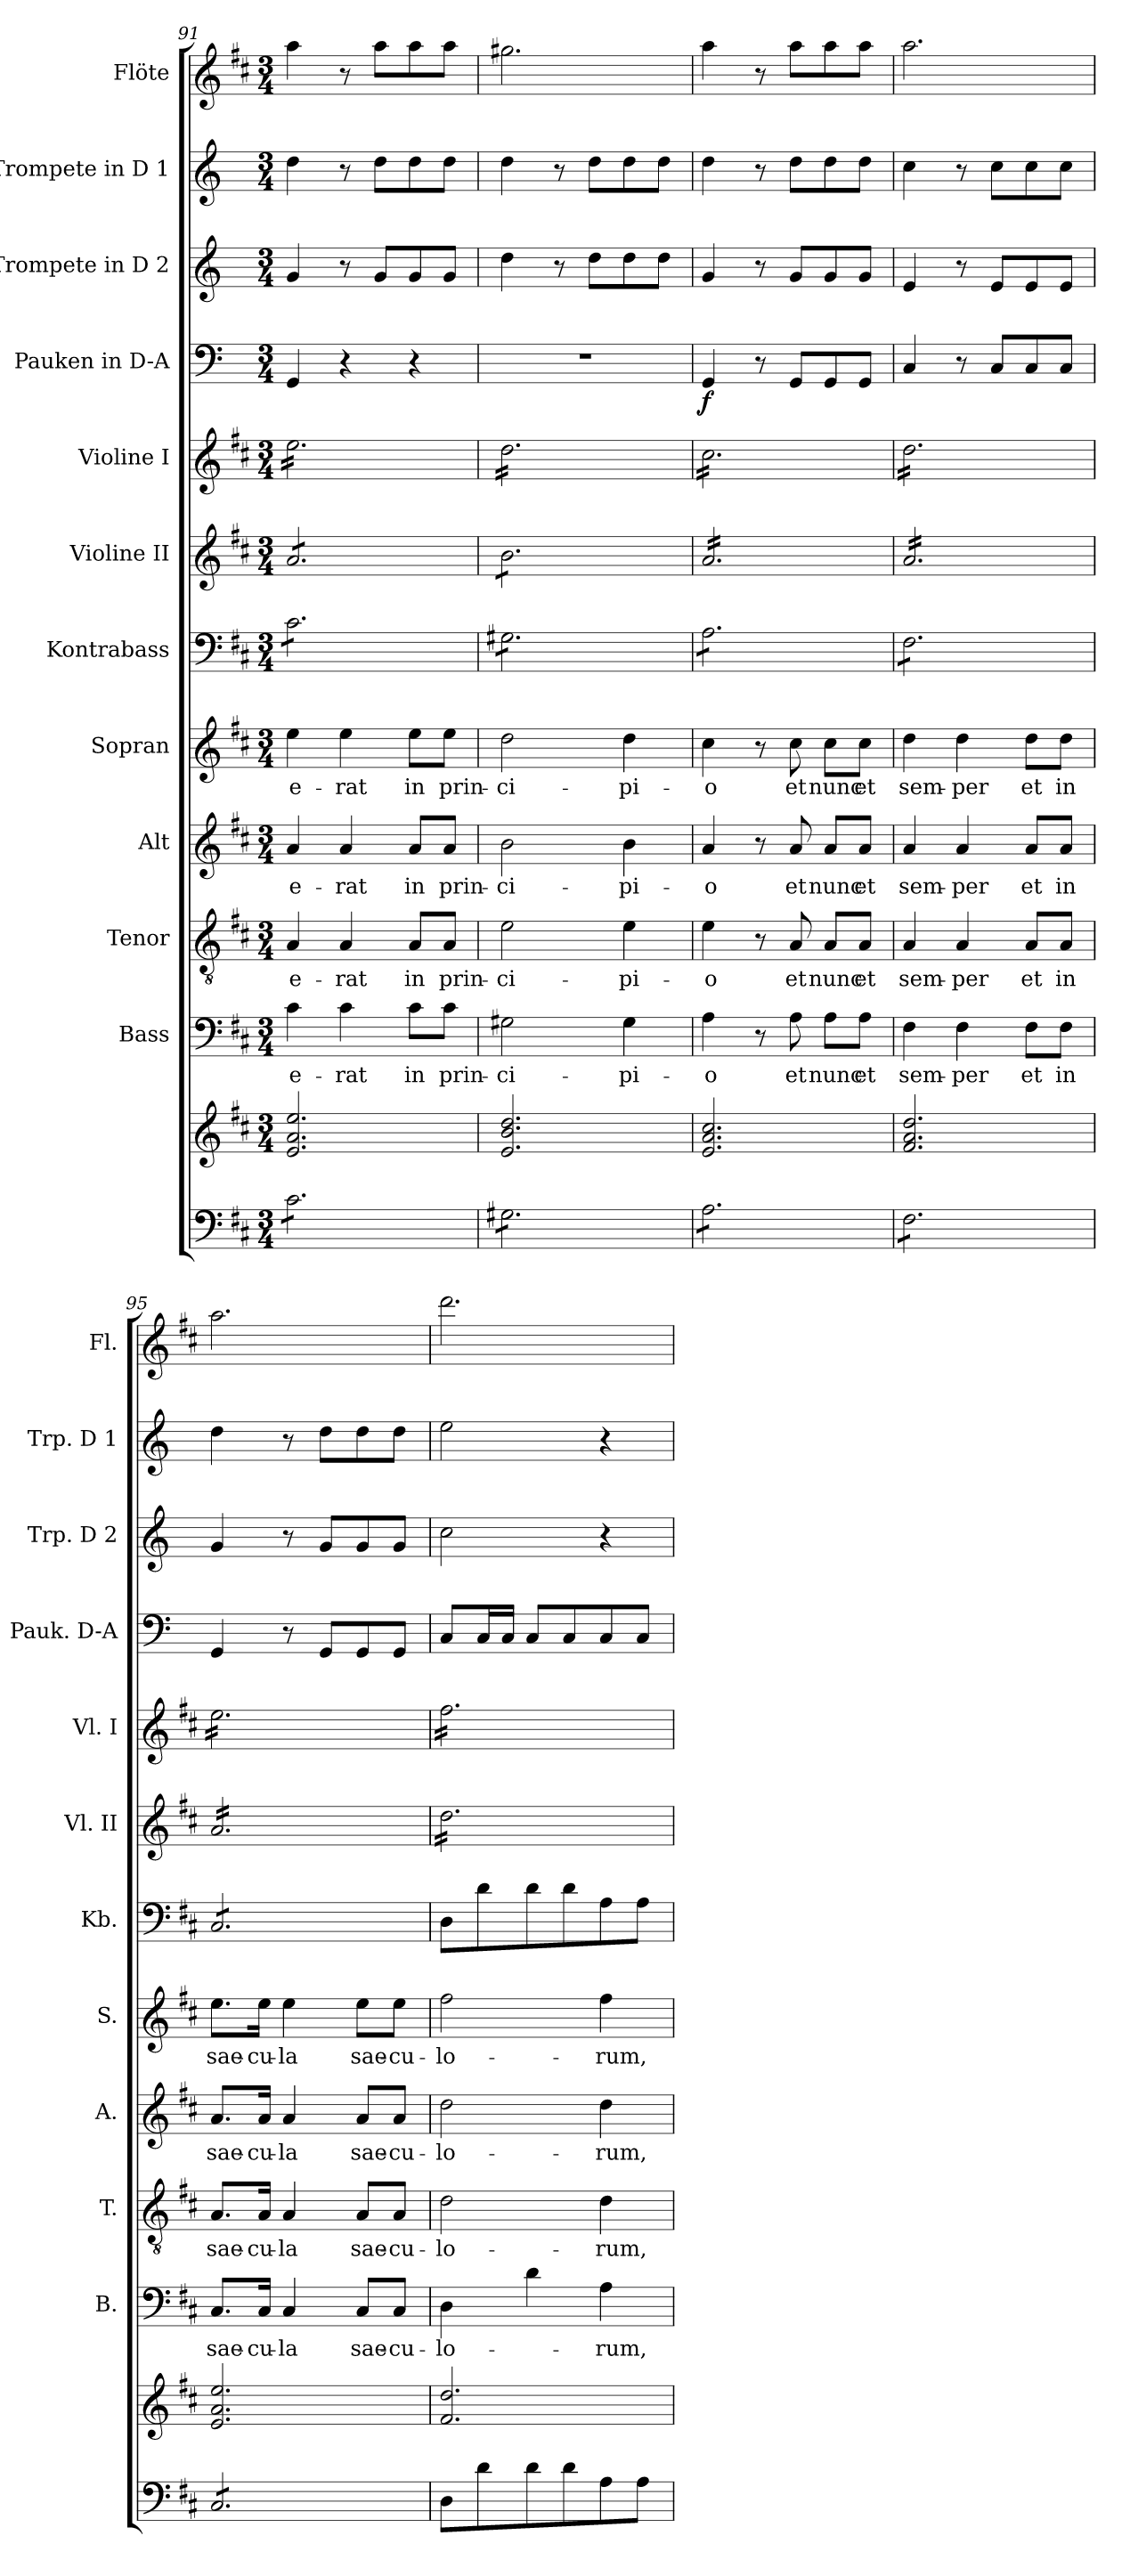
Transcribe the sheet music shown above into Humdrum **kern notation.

**kern	**kern	**kern	**text	**kern	**text	**kern	**text	**kern	**text	**kern	**kern	**kern	**kern	**dynam	**kern	**kern	**kern
*part12	*part12	*part11	*part11	*part10	*part10	*part9	*part9	*part8	*part8	*part7	*part6	*part5	*part4	*part4	*part3	*part2	*part1
*staff13	*staff12	*staff11	*staff11	*staff10	*staff10	*staff9	*staff9	*staff8	*staff8	*staff7	*staff6	*staff5	*staff4	*staff4	*staff3	*staff2	*staff1
*	*	*I"Bass	*	*I"Tenor	*	*I"Alt	*	*I"Sopran	*	*I"Kontrabass	*I"Violine II	*I"Violine I	*I"Pauken in D-A	*	*I"Trompete in D 2	*I"Trompete in D 1	*I"Flöte
*	*	*I'B.	*	*I'T.	*	*I'A.	*	*I'S.	*	*I'Kb.	*I'Vl. II	*I'Vl. I	*I'Pauk. D-A	*	*I'Trp. D 2	*I'Trp. D 1	*I'Fl.
*clefF4	*clefG2	*clefF4	*	*clefGv2	*	*clefG2	*	*clefG2	*	*clefF4	*clefG2	*clefG2	*clefF4	*	*clefG2	*clefG2	*clefG2
*	*	*	*	*	*	*	*	*	*	*ITrd7c12	*	*	*ITrd-1c-2	*	*ITrd-1c-2	*ITrd-1c-2	*
*k[f#c#]	*k[f#c#]	*k[f#c#]	*	*k[f#c#]	*	*k[f#c#]	*	*k[f#c#]	*	*k[f#c#]	*k[f#c#]	*k[f#c#]	*k[f#c#]	*	*k[f#c#]	*k[f#c#]	*k[f#c#]
*D:	*D:	*D:	*	*D:	*	*D:	*	*D:	*	*D:	*D:	*D:	*D:	*	*D:	*D:	*D:
*M3/4	*M3/4	*M3/4	*	*M3/4	*	*M3/4	*	*M3/4	*	*M3/4	*M3/4	*M3/4	*M3/4	*	*M3/4	*M3/4	*M3/4
=91	=91	=91	=91	=91	=91	=91	=91	=91	=91	=91	=91	=91	=91	=91	=91	=91	=91
!	!	!	!LO:LY:b	!	!LO:LY:b	!	!LO:LY:b	!	!LO:LY:b	!	!	!	!	!	!	!	!
*tremolo	*	*	*	*	*	*	*	*	*	*	*	*	*	*	*	*	*
*	*	*	*	*	*	*	*	*	*	*tremolo	*	*	*	*	*	*	*
*	*	*	*	*	*	*	*	*	*	*	*tremolo	*	*	*	*	*	*
*	*	*	*	*	*	*	*	*	*	*	*	*tremolo	*	*	*	*	*
8c#\L	2.e/ 2.a/ 2.ee/	4c#\	e-	4A/	e-	4a/	e-	4ee\	e-	8C#\L	8a/L	16ee\LL	4AA/	.	4a/	4ee\	4aa\
.	.	.	.	.	.	.	.	.	.	.	.	16ee\	.	.	.	.	.
8c#\	.	.	.	.	.	.	.	.	.	8C#\	8a/	16ee\	.	.	.	.	.
.	.	.	.	.	.	.	.	.	.	.	.	16ee\	.	.	.	.	.
!	!	!	!LO:LY:b	!	!LO:LY:b	!	!LO:LY:b	!	!LO:LY:b	!	!	!	!	!	!	!	!
8c#\	.	4c#\	-rat	4A/	-rat	4a/	-rat	4ee\	-rat	8C#\	8a/	16ee\	4r	.	8r	8r	8r
.	.	.	.	.	.	.	.	.	.	.	.	16ee\	.	.	.	.	.
8c#\	.	.	.	.	.	.	.	.	.	8C#\	8a/	16ee\	.	.	8a/L	8ee\L	8aa\L
.	.	.	.	.	.	.	.	.	.	.	.	16ee\	.	.	.	.	.
!	!	!	!LO:LY:b	!	!LO:LY:b	!	!LO:LY:b	!	!LO:LY:b	!	!	!	!	!	!	!	!
8c#\	.	8c#\L	in	8A/L	in	8a/L	in	8ee\L	in	8C#\	8a/	16ee\	4r	.	8a/	8ee\	8aa\
.	.	.	.	.	.	.	.	.	.	.	.	16ee\	.	.	.	.	.
!	!	!	!LO:LY:b	!	!LO:LY:b	!	!LO:LY:b	!	!LO:LY:b	!	!	!	!	!	!	!	!
8c#\J	.	8c#\J	prin-	8A/J	prin-	8a/J	prin-	8ee\J	prin-	8C#\J	8a/J	16ee\	.	.	8a/J	8ee\J	8aa\J
.	.	.	.	.	.	.	.	.	.	.	.	16ee\JJ	.	.	.	.	.
!!LO:PB:g=z
=92	=92	=92	=92	=92	=92	=92	=92	=92	=92	=92	=92	=92	=92	=92	=92	=92	=92
!	!	!	!LO:LY:b	!	!LO:LY:b	!	!LO:LY:b	!	!LO:LY:b	!	!	!	!	!	!	!	!
8G#X\L	2.e/ 2.b/ 2.dd/	2G#X\	-ci-	2e\	-ci-	2b\	-ci-	2dd\	-ci-	8GG#X\L	8b\L	16dd\LL	2.r	.	4ee\	4ee\	2.gg#X\
.	.	.	.	.	.	.	.	.	.	.	.	16dd\	.	.	.	.	.
8G#X\	.	.	.	.	.	.	.	.	.	8GG#X\	8b\	16dd\	.	.	.	.	.
.	.	.	.	.	.	.	.	.	.	.	.	16dd\	.	.	.	.	.
8G#X\	.	.	.	.	.	.	.	.	.	8GG#X\	8b\	16dd\	.	.	8r	8r	.
.	.	.	.	.	.	.	.	.	.	.	.	16dd\	.	.	.	.	.
8G#X\	.	.	.	.	.	.	.	.	.	8GG#X\	8b\	16dd\	.	.	8ee\L	8ee\L	.
.	.	.	.	.	.	.	.	.	.	.	.	16dd\	.	.	.	.	.
!	!	!	!LO:LY:b	!	!LO:LY:b	!	!LO:LY:b	!	!LO:LY:b	!	!	!	!	!	!	!	!
8G#X\	.	4G#\	-pi-	4e\	-pi-	4b\	-pi-	4dd\	-pi-	8GG#X\	8b\	16dd\	.	.	8ee\	8ee\	.
.	.	.	.	.	.	.	.	.	.	.	.	16dd\	.	.	.	.	.
8G#X\J	.	.	.	.	.	.	.	.	.	8GG#X\J	8b\J	16dd\	.	.	8ee\J	8ee\J	.
.	.	.	.	.	.	.	.	.	.	.	.	16dd\JJ	.	.	.	.	.
=93	=93	=93	=93	=93	=93	=93	=93	=93	=93	=93	=93	=93	=93	=93	=93	=93	=93
!	!	!	!LO:LY:b	!	!LO:LY:b	!	!LO:LY:b	!	!LO:LY:b	!	!	!	!	!LO:DY:b	!	!	!
8A\L	2.e/ 2.a/ 2.cc#/	4A\	-o	4e\	-o	4a/	-o	4cc#\	-o	8AA\L	16a/LL	16cc#\LL	4AA/	f	4a/	4ee\	4aa\
.	.	.	.	.	.	.	.	.	.	.	16a/	16cc#\	.	.	.	.	.
8A\	.	.	.	.	.	.	.	.	.	8AA\	16a/	16cc#\	.	.	.	.	.
.	.	.	.	.	.	.	.	.	.	.	16a/	16cc#\	.	.	.	.	.
8A\	.	8r	.	8r	.	8r	.	8r	.	8AA\	16a/	16cc#\	8r	.	8r	8r	8r
.	.	.	.	.	.	.	.	.	.	.	16a/	16cc#\	.	.	.	.	.
!	!	!	!LO:LY:b	!	!LO:LY:b	!	!LO:LY:b	!	!LO:LY:b	!	!	!	!	!	!	!	!
8A\	.	8A\	et	8A/	et	8a/	et	8cc#\	et	8AA\	16a/	16cc#\	8AA/L	.	8a/L	8ee\L	8aa\L
.	.	.	.	.	.	.	.	.	.	.	16a/	16cc#\	.	.	.	.	.
!	!	!	!LO:LY:b	!	!LO:LY:b	!	!LO:LY:b	!	!LO:LY:b	!	!	!	!	!	!	!	!
8A\	.	8A\L	nunc	8A/L	nunc	8a/L	nunc	8cc#\L	nunc	8AA\	16a/	16cc#\	8AA/	.	8a/	8ee\	8aa\
.	.	.	.	.	.	.	.	.	.	.	16a/	16cc#\	.	.	.	.	.
!	!	!	!LO:LY:b	!	!LO:LY:b	!	!LO:LY:b	!	!LO:LY:b	!	!	!	!	!	!	!	!
8A\J	.	8A\J	et	8A/J	et	8a/J	et	8cc#\J	et	8AA\J	16a/	16cc#\	8AA/J	.	8a/J	8ee\J	8aa\J
.	.	.	.	.	.	.	.	.	.	.	16a/JJ	16cc#\JJ	.	.	.	.	.
=94	=94	=94	=94	=94	=94	=94	=94	=94	=94	=94	=94	=94	=94	=94	=94	=94	=94
!	!	!	!LO:LY:b	!	!LO:LY:b	!	!LO:LY:b	!	!LO:LY:b	!	!	!	!	!	!	!	!
8F#\L	2.f#/ 2.a/ 2.dd/	4F#\	sem-	4A/	sem-	4a/	sem-	4dd\	sem-	8FF#\L	16a/LL	16dd\LL	4D/	.	4f#/	4dd\	2.aa\
.	.	.	.	.	.	.	.	.	.	.	16a/	16dd\	.	.	.	.	.
8F#\	.	.	.	.	.	.	.	.	.	8FF#\	16a/	16dd\	.	.	.	.	.
.	.	.	.	.	.	.	.	.	.	.	16a/	16dd\	.	.	.	.	.
!	!	!	!LO:LY:b	!	!LO:LY:b	!	!LO:LY:b	!	!LO:LY:b	!	!	!	!	!	!	!	!
8F#\	.	4F#\	-per	4A/	-per	4a/	-per	4dd\	-per	8FF#\	16a/	16dd\	8r	.	8r	8r	.
.	.	.	.	.	.	.	.	.	.	.	16a/	16dd\	.	.	.	.	.
8F#\	.	.	.	.	.	.	.	.	.	8FF#\	16a/	16dd\	8D/L	.	8f#/L	8dd\L	.
.	.	.	.	.	.	.	.	.	.	.	16a/	16dd\	.	.	.	.	.
!	!	!	!LO:LY:b	!	!LO:LY:b	!	!LO:LY:b	!	!LO:LY:b	!	!	!	!	!	!	!	!
8F#\	.	8F#\L	et	8A/L	et	8a/L	et	8dd\L	et	8FF#\	16a/	16dd\	8D/	.	8f#/	8dd\	.
.	.	.	.	.	.	.	.	.	.	.	16a/	16dd\	.	.	.	.	.
!	!	!	!LO:LY:b	!	!LO:LY:b	!	!LO:LY:b	!	!LO:LY:b	!	!	!	!	!	!	!	!
8F#\J	.	8F#\J	in	8A/J	in	8a/J	in	8dd\J	in	8FF#\J	16a/	16dd\	8D/J	.	8f#/J	8dd\J	.
.	.	.	.	.	.	.	.	.	.	.	16a/JJ	16dd\JJ	.	.	.	.	.
=95	=95	=95	=95	=95	=95	=95	=95	=95	=95	=95	=95	=95	=95	=95	=95	=95	=95
!	!	!	!LO:LY:b	!	!LO:LY:b	!	!LO:LY:b	!	!LO:LY:b	!	!	!	!	!	!	!	!
8C#/L	2.e/ 2.a/ 2.ee/	8.C#/L	sae-	8.A/L	sae-	8.a/L	sae-	8.ee\L	sae-	8CC#/L	16a/LL	16ee\LL	4AA/	.	4a/	4ee\	2.aa\
.	.	.	.	.	.	.	.	.	.	.	16a/	16ee\	.	.	.	.	.
8C#/	.	.	.	.	.	.	.	.	.	8CC#/	16a/	16ee\	.	.	.	.	.
!	!	!	!LO:LY:b	!	!LO:LY:b	!	!LO:LY:b	!	!LO:LY:b	!	!	!	!	!	!	!	!
.	.	16C#/Jk	-cu-	16A/Jk	-cu-	16a/Jk	-cu-	16ee\Jk	-cu-	.	16a/	16ee\	.	.	.	.	.
!	!	!	!LO:LY:b	!	!LO:LY:b	!	!LO:LY:b	!	!LO:LY:b	!	!	!	!	!	!	!	!
8C#/	.	4C#/	-la	4A/	-la	4a/	-la	4ee\	-la	8CC#/	16a/	16ee\	8r	.	8r	8r	.
.	.	.	.	.	.	.	.	.	.	.	16a/	16ee\	.	.	.	.	.
8C#/	.	.	.	.	.	.	.	.	.	8CC#/	16a/	16ee\	8AA/L	.	8a/L	8ee\L	.
.	.	.	.	.	.	.	.	.	.	.	16a/	16ee\	.	.	.	.	.
!	!	!	!LO:LY:b	!	!LO:LY:b	!	!LO:LY:b	!	!LO:LY:b	!	!	!	!	!	!	!	!
8C#/	.	8C#/L	sae-	8A/L	sae-	8a/L	sae-	8ee\L	sae-	8CC#/	16a/	16ee\	8AA/	.	8a/	8ee\	.
.	.	.	.	.	.	.	.	.	.	.	16a/	16ee\	.	.	.	.	.
!	!	!	!LO:LY:b	!	!LO:LY:b	!	!LO:LY:b	!	!LO:LY:b	!	!	!	!	!	!	!	!
8C#/J	.	8C#/J	-cu-	8A/J	-cu-	8a/J	-cu-	8ee\J	-cu-	8CC#/J	16a/	16ee\	8AA/J	.	8a/J	8ee\J	.
*	*	*	*	*	*	*	*	*	*	*Xtremolo	*	*	*	*	*	*	*
*Xtremolo	*	*	*	*	*	*	*	*	*	*	*	*	*	*	*	*	*
.	.	.	.	.	.	.	.	.	.	.	16a/JJ	16ee\JJ	.	.	.	.	.
=96	=96	=96	=96	=96	=96	=96	=96	=96	=96	=96	=96	=96	=96	=96	=96	=96	=96
!	!	!	!LO:LY:b	!	!LO:LY:b	!	!LO:LY:b	!	!LO:LY:b	!	!	!	!	!	!	!	!
8D\L	2.f#/ 2.dd/	4D\	-lo-	2d\	-lo-	2dd\	-lo-	2ff#\	-lo-	8DD\L	16dd\LL	16ff#\LL	8D/L	.	2dd\	2ff#\	2.ddd\
.	.	.	.	.	.	.	.	.	.	.	16dd\	16ff#\	.	.	.	.	.
8d\	.	.	.	.	.	.	.	.	.	8D\	16dd\	16ff#\	16D/L	.	.	.	.
.	.	.	.	.	.	.	.	.	.	.	16dd\	16ff#\	16D/JJ	.	.	.	.
8d\	.	4d\	.	.	.	.	.	.	.	8D\	16dd\	16ff#\	8D/L	.	.	.	.
.	.	.	.	.	.	.	.	.	.	.	16dd\	16ff#\	.	.	.	.	.
8d\	.	.	.	.	.	.	.	.	.	8D\	16dd\	16ff#\	8D/	.	.	.	.
.	.	.	.	.	.	.	.	.	.	.	16dd\	16ff#\	.	.	.	.	.
!	!	!	!LO:LY:b	!	!LO:LY:b	!	!LO:LY:b	!	!LO:LY:b	!	!	!	!	!	!	!	!
8A\	.	4A\	-rum,	4d\	-rum,	4dd\	-rum,	4ff#\	-rum,	8AA\	16dd\	16ff#\	8D/	.	4r	4r	.
.	.	.	.	.	.	.	.	.	.	.	16dd\	16ff#\	.	.	.	.	.
8A\J	.	.	.	.	.	.	.	.	.	8AA\J	16dd\	16ff#\	8D/J	.	.	.	.
.	.	.	.	.	.	.	.	.	.	.	16dd\JJ	16ff#\JJ	.	.	.	.	.
*	*	*	*	*	*	*	*	*	*	*	*	*Xtremolo	*	*	*	*	*
*	*	*	*	*	*	*	*	*	*	*	*Xtremolo	*	*	*	*	*	*
=	=	=	=	=	=	=	=	=	=	=	=	=	=	=	=	=	=
*-	*-	*-	*-	*-	*-	*-	*-	*-	*-	*-	*-	*-	*-	*-	*-	*-	*-
